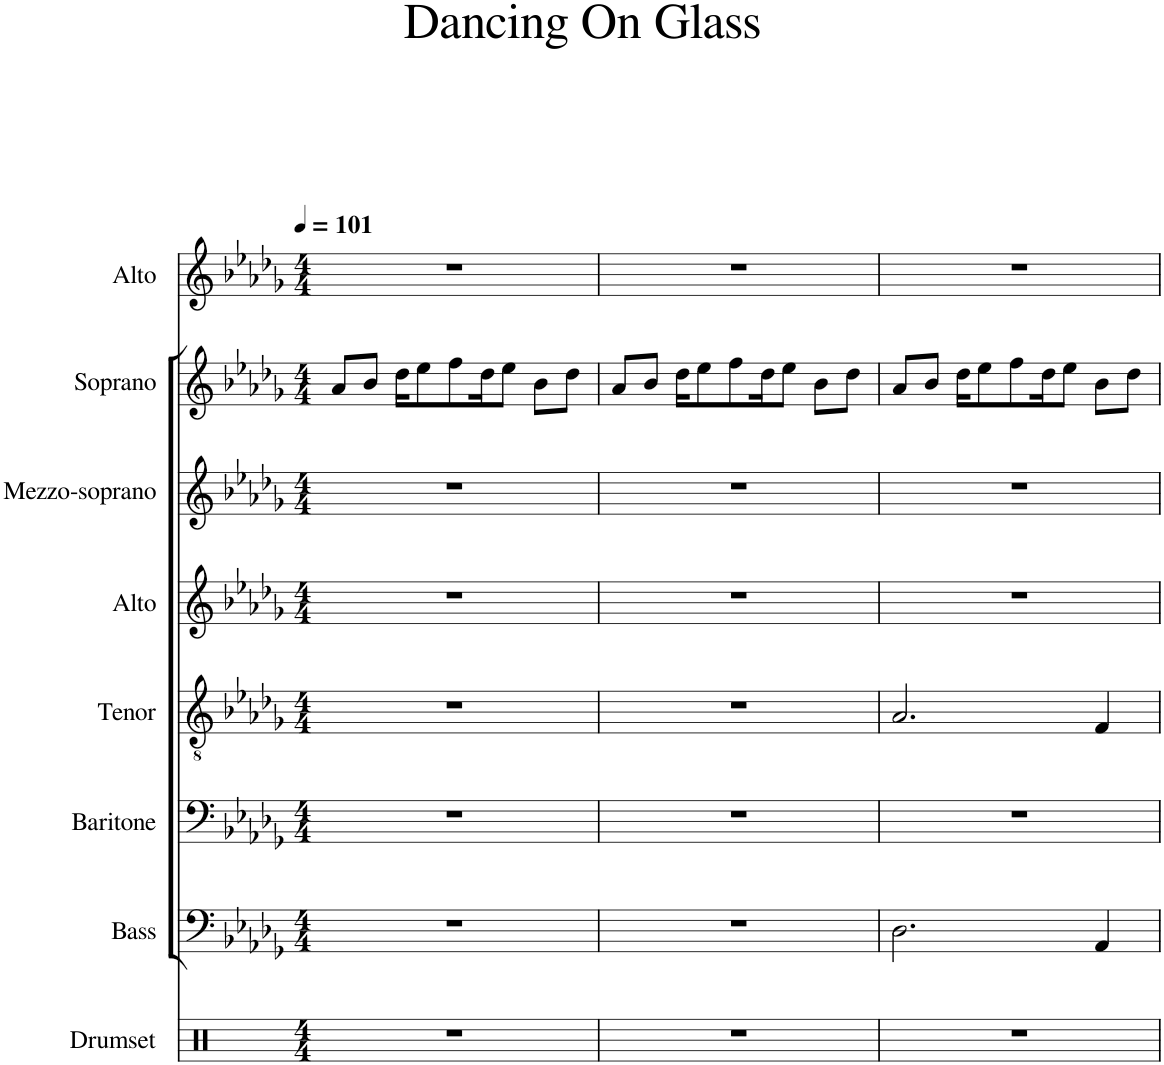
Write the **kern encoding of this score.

**kern	**kern	**kern	**kern	**kern	**kern	**kern	**kern
*part8	*part7	*part6	*part5	*part4	*part3	*part2	*part1
*staff8	*staff7	*staff6	*staff5	*staff4	*staff3	*staff2	*staff1
*I"Drumset	*I"Bass	*I"Baritone	*I"Tenor	*I"Alto	*I"Mezzo-soprano	*I"Soprano	*I"Alto
*I'Drs.	*I'B.	*I'Bar.	*I'T.	*I'A.	*I'Mzs.	*I'S.	*I'A.
*clefX	*clefF4	*clefF4	*clefGv2	*clefG2	*clefG2	*clefG2	*clefG2
*k[]	*k[b-e-a-d-g-]	*k[b-e-a-d-g-]	*k[b-e-a-d-g-]	*k[b-e-a-d-g-]	*k[b-e-a-d-g-]	*k[b-e-a-d-g-]	*k[b-e-a-d-g-]
*M4/4	*M4/4	*M4/4	*M4/4	*M4/4	*M4/4	*M4/4	*M4/4
*MM101	*MM101	*MM101	*MM101	*MM101	*MM101	*MM101	*MM101
=1	=1	=1	=1	=1	=1	=1	=1
1r	1r	1r	1r	1r	1r	8a-/L	1r
.	.	.	.	.	.	8b-/J	.
.	.	.	.	.	.	16dd-\KL	.
.	.	.	.	.	.	8ee-\	.
.	.	.	.	.	.	8ff\	.
.	.	.	.	.	.	16dd-\K	.
.	.	.	.	.	.	8ee-\J	.
.	.	.	.	.	.	8b-\L	.
.	.	.	.	.	.	8dd-\J	.
=2	=2	=2	=2	=2	=2	=2	=2
1r	1r	1r	1r	1r	1r	8a-/L	1r
.	.	.	.	.	.	8b-/J	.
.	.	.	.	.	.	16dd-\KL	.
.	.	.	.	.	.	8ee-\	.
.	.	.	.	.	.	8ff\	.
.	.	.	.	.	.	16dd-\K	.
.	.	.	.	.	.	8ee-\J	.
.	.	.	.	.	.	8b-\L	.
.	.	.	.	.	.	8dd-\J	.
=3	=3	=3	=3	=3	=3	=3	=3
1r	2.D-\	1r	2.A-/	1r	1r	8a-/L	1r
.	.	.	.	.	.	8b-/J	.
.	.	.	.	.	.	16dd-\KL	.
.	.	.	.	.	.	8ee-\	.
.	.	.	.	.	.	8ff\	.
.	.	.	.	.	.	16dd-\K	.
.	.	.	.	.	.	8ee-\J	.
.	4AA-/	.	4F/	.	.	8b-\L	.
.	.	.	.	.	.	8dd-\J	.
=	=	=	=	=	=	=	=
*-	*-	*-	*-	*-	*-	*-	*-
